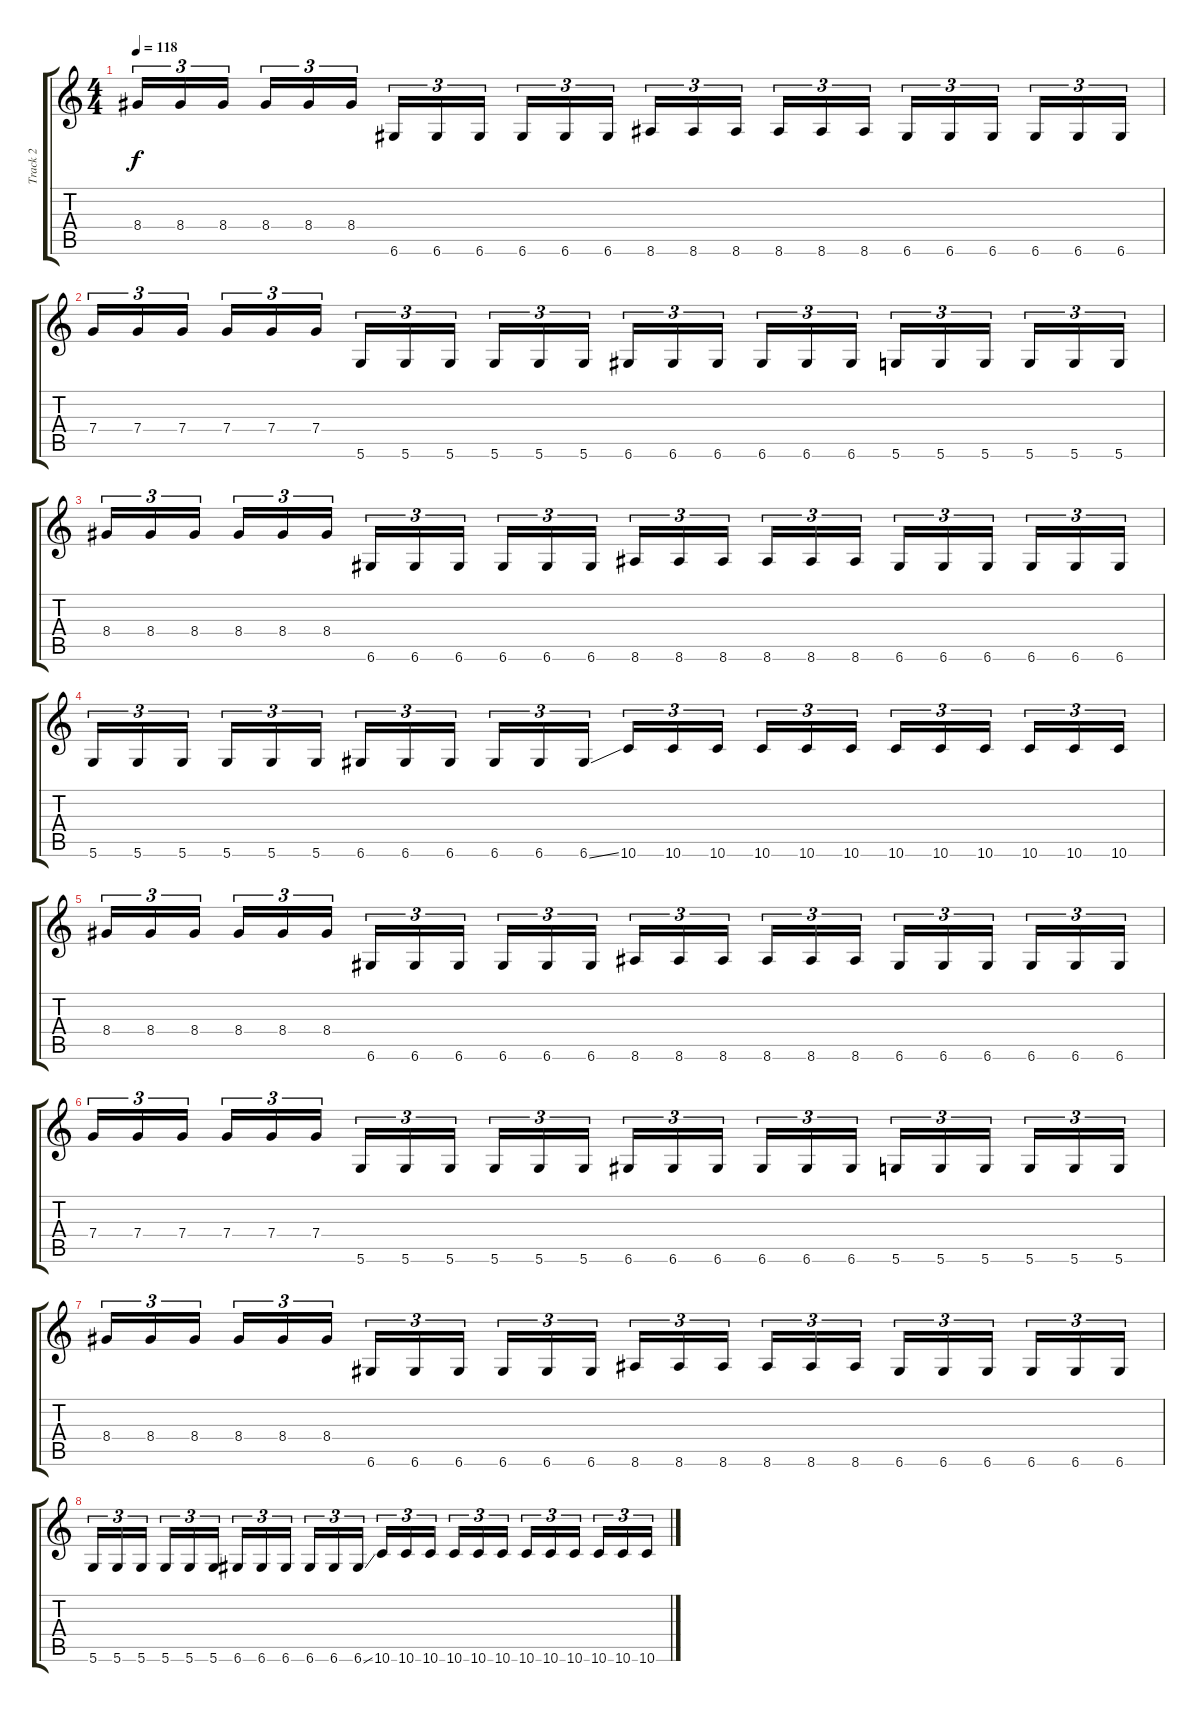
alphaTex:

\track ("Track 2" "Track 2") {instrument overdrivenguitar}
\staff {score tabs}
\tuning (D4 A3 F3 C3 G2 D2) {hide}
\ts (4 4)
\tempo 118
\clef g2
\ks c
8.4.16{tu (3 2) dy f} 8.4.16{tu (3 2)} 8.4.16{tu (3 2) beam splitsecondary} 8.4.16{tu (3 2)} 8.4.16{tu (3 2)} 8.4.16{tu (3 2)} 6.6.16{tu (3 2)} 6.6.16{tu (3 2)} 6.6.16{tu (3 2) beam splitsecondary} 6.6.16{tu (3 2)} 6.6.16{tu (3 2)} 6.6.16{tu (3 2)} 8.6.16{tu (3 2)} 8.6.16{tu (3 2)} 8.6.16{tu (3 2) beam splitsecondary} 8.6.16{tu (3 2)} 8.6.16{tu (3 2)} 8.6.16{tu (3 2)} 6.6.16{tu (3 2)} 6.6.16{tu (3 2)} 6.6.16{tu (3 2) beam splitsecondary} 6.6.16{tu (3 2)} 6.6.16{tu (3 2)} 6.6.16{tu (3 2)} |
7.4.16{tu (3 2)} 7.4.16{tu (3 2)} 7.4.16{tu (3 2) beam splitsecondary} 7.4.16{tu (3 2)} 7.4.16{tu (3 2)} 7.4.16{tu (3 2)} 5.6.16{tu (3 2)} 5.6.16{tu (3 2)} 5.6.16{tu (3 2) beam splitsecondary} 5.6.16{tu (3 2)} 5.6.16{tu (3 2)} 5.6.16{tu (3 2)} 6.6.16{tu (3 2)} 6.6.16{tu (3 2)} 6.6.16{tu (3 2) beam splitsecondary} 6.6.16{tu (3 2)} 6.6.16{tu (3 2)} 6.6.16{tu (3 2)} 5.6.16{tu (3 2)} 5.6.16{tu (3 2)} 5.6.16{tu (3 2) beam splitsecondary} 5.6.16{tu (3 2)} 5.6.16{tu (3 2)} 5.6.16{tu (3 2)} |
8.4.16{tu (3 2)} 8.4.16{tu (3 2)} 8.4.16{tu (3 2) beam splitsecondary} 8.4.16{tu (3 2)} 8.4.16{tu (3 2)} 8.4.16{tu (3 2)} 6.6.16{tu (3 2)} 6.6.16{tu (3 2)} 6.6.16{tu (3 2) beam splitsecondary} 6.6.16{tu (3 2)} 6.6.16{tu (3 2)} 6.6.16{tu (3 2)} 8.6.16{tu (3 2)} 8.6.16{tu (3 2)} 8.6.16{tu (3 2) beam splitsecondary} 8.6.16{tu (3 2)} 8.6.16{tu (3 2)} 8.6.16{tu (3 2)} 6.6.16{tu (3 2)} 6.6.16{tu (3 2)} 6.6.16{tu (3 2) beam splitsecondary} 6.6.16{tu (3 2)} 6.6.16{tu (3 2)} 6.6.16{tu (3 2)} |
5.6.16{tu (3 2)} 5.6.16{tu (3 2)} 5.6.16{tu (3 2) beam splitsecondary} 5.6.16{tu (3 2)} 5.6.16{tu (3 2)} 5.6.16{tu (3 2)} 6.6.16{tu (3 2)} 6.6.16{tu (3 2)} 6.6.16{tu (3 2) beam splitsecondary} 6.6.16{tu (3 2)} 6.6.16{tu (3 2)} 6.6{ss}.16{tu (3 2)} 10.6.16{tu (3 2)} 10.6.16{tu (3 2)} 10.6.16{tu (3 2) beam splitsecondary} 10.6.16{tu (3 2)} 10.6.16{tu (3 2)} 10.6.16{tu (3 2)} 10.6.16{tu (3 2)} 10.6.16{tu (3 2)} 10.6.16{tu (3 2) beam splitsecondary} 10.6.16{tu (3 2)} 10.6.16{tu (3 2)} 10.6.16{tu (3 2)} |
8.4.16{tu (3 2)} 8.4.16{tu (3 2)} 8.4.16{tu (3 2) beam splitsecondary} 8.4.16{tu (3 2)} 8.4.16{tu (3 2)} 8.4.16{tu (3 2)} 6.6.16{tu (3 2)} 6.6.16{tu (3 2)} 6.6.16{tu (3 2) beam splitsecondary} 6.6.16{tu (3 2)} 6.6.16{tu (3 2)} 6.6.16{tu (3 2)} 8.6.16{tu (3 2)} 8.6.16{tu (3 2)} 8.6.16{tu (3 2) beam splitsecondary} 8.6.16{tu (3 2)} 8.6.16{tu (3 2)} 8.6.16{tu (3 2)} 6.6.16{tu (3 2)} 6.6.16{tu (3 2)} 6.6.16{tu (3 2) beam splitsecondary} 6.6.16{tu (3 2)} 6.6.16{tu (3 2)} 6.6.16{tu (3 2)} |
7.4.16{tu (3 2)} 7.4.16{tu (3 2)} 7.4.16{tu (3 2) beam splitsecondary} 7.4.16{tu (3 2)} 7.4.16{tu (3 2)} 7.4.16{tu (3 2)} 5.6.16{tu (3 2)} 5.6.16{tu (3 2)} 5.6.16{tu (3 2) beam splitsecondary} 5.6.16{tu (3 2)} 5.6.16{tu (3 2)} 5.6.16{tu (3 2)} 6.6.16{tu (3 2)} 6.6.16{tu (3 2)} 6.6.16{tu (3 2) beam splitsecondary} 6.6.16{tu (3 2)} 6.6.16{tu (3 2)} 6.6.16{tu (3 2)} 5.6.16{tu (3 2)} 5.6.16{tu (3 2)} 5.6.16{tu (3 2) beam splitsecondary} 5.6.16{tu (3 2)} 5.6.16{tu (3 2)} 5.6.16{tu (3 2)} |
8.4.16{tu (3 2)} 8.4.16{tu (3 2)} 8.4.16{tu (3 2) beam splitsecondary} 8.4.16{tu (3 2)} 8.4.16{tu (3 2)} 8.4.16{tu (3 2)} 6.6.16{tu (3 2)} 6.6.16{tu (3 2)} 6.6.16{tu (3 2) beam splitsecondary} 6.6.16{tu (3 2)} 6.6.16{tu (3 2)} 6.6.16{tu (3 2)} 8.6.16{tu (3 2)} 8.6.16{tu (3 2)} 8.6.16{tu (3 2) beam splitsecondary} 8.6.16{tu (3 2)} 8.6.16{tu (3 2)} 8.6.16{tu (3 2)} 6.6.16{tu (3 2)} 6.6.16{tu (3 2)} 6.6.16{tu (3 2) beam splitsecondary} 6.6.16{tu (3 2)} 6.6.16{tu (3 2)} 6.6.16{tu (3 2)} |
5.6.16{tu (3 2)} 5.6.16{tu (3 2)} 5.6.16{tu (3 2) beam splitsecondary} 5.6.16{tu (3 2)} 5.6.16{tu (3 2)} 5.6.16{tu (3 2)} 6.6.16{tu (3 2)} 6.6.16{tu (3 2)} 6.6.16{tu (3 2) beam splitsecondary} 6.6.16{tu (3 2)} 6.6.16{tu (3 2)} 6.6{ss}.16{tu (3 2)} 10.6.16{tu (3 2)} 10.6.16{tu (3 2)} 10.6.16{tu (3 2) beam splitsecondary} 10.6.16{tu (3 2)} 10.6.16{tu (3 2)} 10.6.16{tu (3 2)} 10.6.16{tu (3 2)} 10.6.16{tu (3 2)} 10.6.16{tu (3 2) beam splitsecondary} 10.6.16{tu (3 2)} 10.6.16{tu (3 2)} 10.6.16{tu (3 2)}
